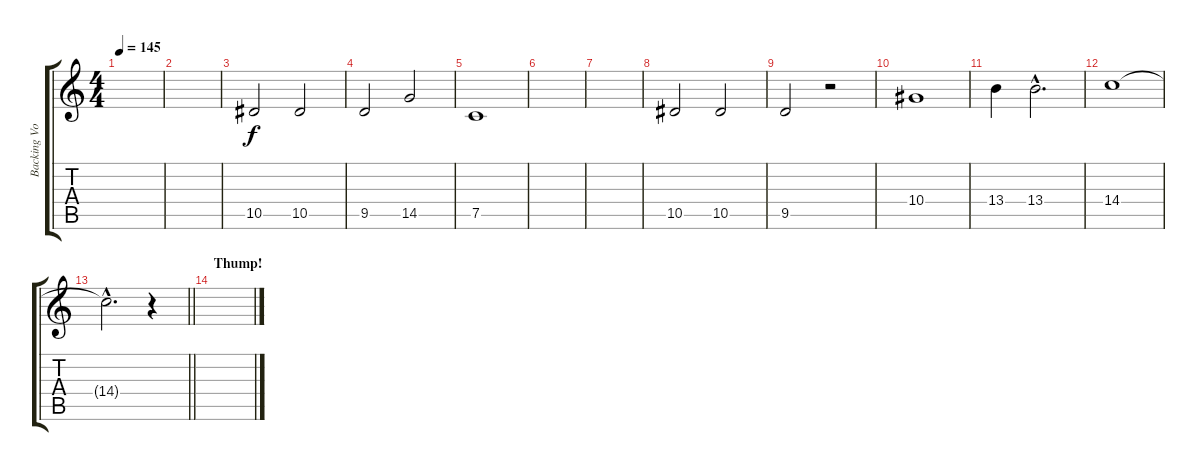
\track ("Backing Vocals" "Backing Vo") {instrument overdrivenguitar}
\staff {score tabs}
\tuning (C4 G3 Eb3 Bb2 F2 C2) {hide}
\ts (4 4)
\tempo 145
\clef g2
\ks c
|
|
10.5.2 10.5.2 |
9.5.2 14.5.2 |
7.5.1 |
|
|
10.5.2 10.5.2 |
9.5.2 r.2 |
10.4.1 |
13.4.4 13.4{hac}.2{d} |
14.4.1 |
\barLineRight lightlight
14.4{hac t}.2{d} r.4 |
\section ("" "Thump!")
